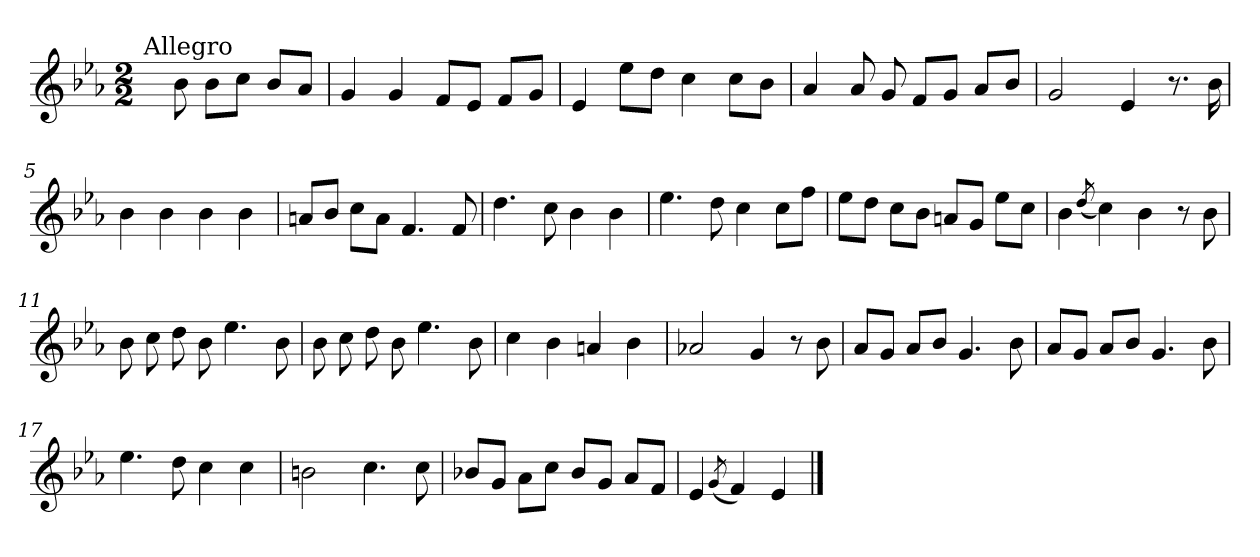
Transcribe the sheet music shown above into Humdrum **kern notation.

**kern
*part1
*staff1
*clefG2
*k[b-e-a-]
*E-:
*M2/2
=
!LO:TX:a:t=Allegro
8ryy
8b-\
8b-\L
8cc\J
8b-/L
8a-/J
=1
4g/
4g/
8f/L
8e-/J
8f/L
8g/J
=2
4e-/
8ee-\L
8dd\J
4cc\
8cc\L
8b-\J
=3
4a-/
8a-/
8g/
8f/L
8g/J
8a-/L
8b-/J
=4
2g/
4e-/
8.r
16b-\
!!LO:LB:g=z
=5
4b-\
4b-\
4b-\
4b-\
=6
8an/L
8b-/J
8cc\L
8a\J
4.f/
8f/
=7
4.dd\
8cc\
4b-\
4b-\
=8
4.ee-\
8dd\
4cc\
8cc\L
8ff\J
=9
8ee-\L
8dd\J
8cc\L
8b-\J
8an/L
8g/J
8ee-\L
8cc\J
!!LO:LB:g=z
=10
4b-\
(<8qdd/
4cc\)
4b-\
8r
8b-\
=11
8b-\
8cc\
8dd\
8b-\
4.ee-\
8b-\
=12
8b-\
8cc\
8dd\
8b-\
4.ee-\
8b-\
=13
4cc\
4b-\
4an/
4b-\
=14
2a-X/
4g/
8r
8b-\
!!LO:LB:g=z
=15
8a-/L
8g/J
8a-/L
8b-/J
4.g/
8b-\
=16
8a-/L
8g/J
8a-/L
8b-/J
4.g/
8b-\
=17
4.ee-\
8dd\
4cc\
4cc\
=18
2bn\
4.cc\
8cc\
=19
8b-X/L
8g/J
8a-\L
8cc\J
8b-/L
8g/J
8a-/L
8f/J
!!LO:LB:g=z
=20
4e-/
(<8qg/
4f/)
4e-/
==
*-
